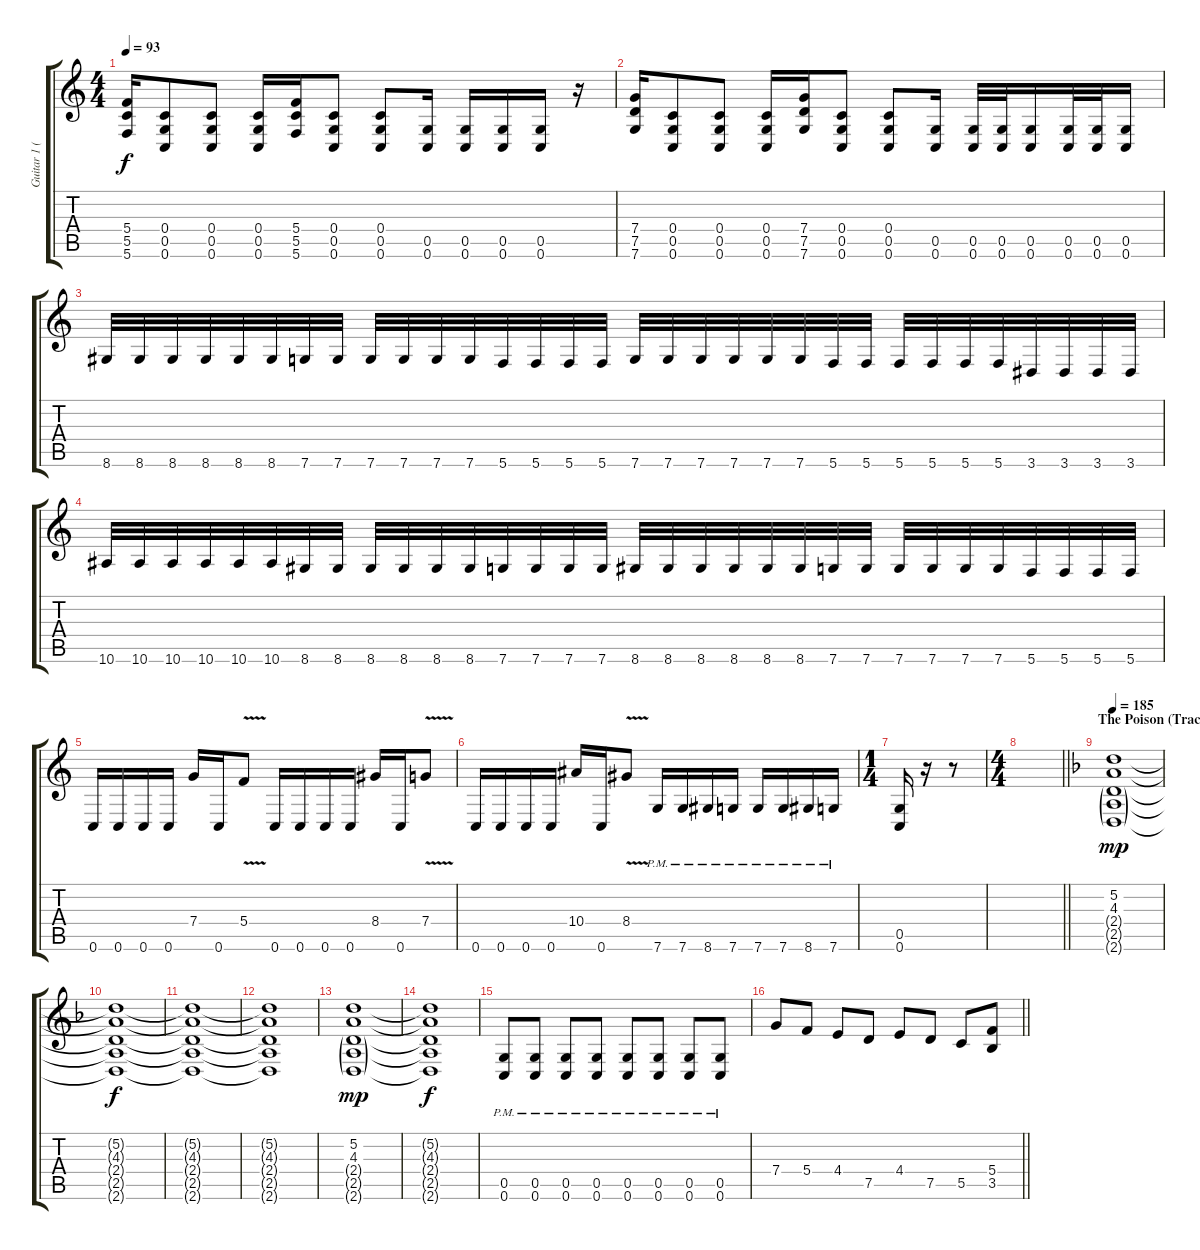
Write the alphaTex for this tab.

\track ("Guitar 1 (Distorted- Tuck)" "Guitar 1 (") {instrument distortionguitar}
\staff {score tabs}
\tuning (D4 A3 F3 C3 G2 C2) {hide}
\ts (4 4)
\tempo 93
\clef g2
\ks c
(5.4 5.5 5.6).16{dy f} (0.4 0.5 0.6).8 (0.4 0.5 0.6).8 (0.4 0.5 0.6).16 (5.4 5.5 5.6).16 (0.4 0.5 0.6).8 (0.4 0.5 0.6).8 (0.5 0.6).16 (0.5 0.6).16 (0.5 0.6).16 (0.5 0.6).16 r.16 |
(7.4 7.5 7.6).16 (0.4 0.5 0.6).8 (0.4 0.5 0.6).8 (0.4 0.5 0.6).16 (7.4 7.5 7.6).16 (0.4 0.5 0.6).8 (0.4 0.5 0.6).8 (0.5 0.6).16 (0.5 0.6).32 (0.5 0.6).32 (0.5 0.6).16 (0.5 0.6).32 (0.5 0.6).32 (0.5 0.6).16 |
8.6.32 8.6.32 8.6.32 8.6.32 8.6.32 8.6.32 7.6.32 7.6.32 7.6.32 7.6.32 7.6.32 7.6.32 5.6.32 5.6.32 5.6.32 5.6.32 7.6.32 7.6.32 7.6.32 7.6.32 7.6.32 7.6.32 5.6.32 5.6.32 5.6.32 5.6.32 5.6.32 5.6.32 3.6.32 3.6.32 3.6.32 3.6.32 |
10.6.32 10.6.32 10.6.32 10.6.32 10.6.32 10.6.32 8.6.32 8.6.32 8.6.32 8.6.32 8.6.32 8.6.32 7.6.32 7.6.32 7.6.32 7.6.32 8.6.32 8.6.32 8.6.32 8.6.32 8.6.32 8.6.32 7.6.32 7.6.32 7.6.32 7.6.32 7.6.32 7.6.32 5.6.32 5.6.32 5.6.32 5.6.32 |
0.6.16 0.6.16 0.6.16 0.6.16 7.4.16 0.6.16 5.4{v}.8 0.6.16 0.6.16 0.6.16 0.6.16 8.4.16 0.6.16 7.4{v}.8 |
0.6.16 0.6.16 0.6.16 0.6.16 10.4.16 0.6.16 8.4{v}.8 7.6{pm}.16 7.6{pm}.16 8.6{pm}.16 7.6{pm}.16 7.6{pm}.16 7.6{pm}.16 8.6{pm}.16 7.6{pm}.16 |
\ts (1 4)
(0.5 0.6).16 r.16 r.8 |
\ts (4 4)
\barLineRight lightlight
|
\section ("" "The Poison (Track 9)")
\tempo 185
\ks dminor
(5.2 4.3 2.4{g} 2.5{g} 2.6{g}).1{dy mp} |
(5.2{t} 4.3{t} 2.4{t} 2.5{t} 2.6{t}).1{dy f} |
(5.2{t} 4.3{t} 2.4{t} 2.5{t} 2.6{t}).1 |
(5.2{t} 4.3{t} 2.4{t} 2.5{t} 2.6{t}).1 |
(5.2 4.3 2.4{g} 2.5{g} 2.6{g}).1{dy mp} |
(5.2{t} 4.3{t} 2.4{t} 2.5{t} 2.6{t}).1{dy f} |
(0.5{pm} 0.6{pm}).8 (0.5{pm} 0.6{pm}).8 (0.5{pm} 0.6{pm}).8 (0.5{pm} 0.6{pm}).8 (0.5{pm} 0.6{pm}).8 (0.5{pm} 0.6{pm}).8 (0.5{pm} 0.6{pm}).8 (0.5{pm} 0.6{pm}).8 |
\barLineRight lightlight
7.4.8 5.4.8 4.4.8 7.5.8 4.4.8 7.5.8 5.5.8 (5.4 3.5).8
